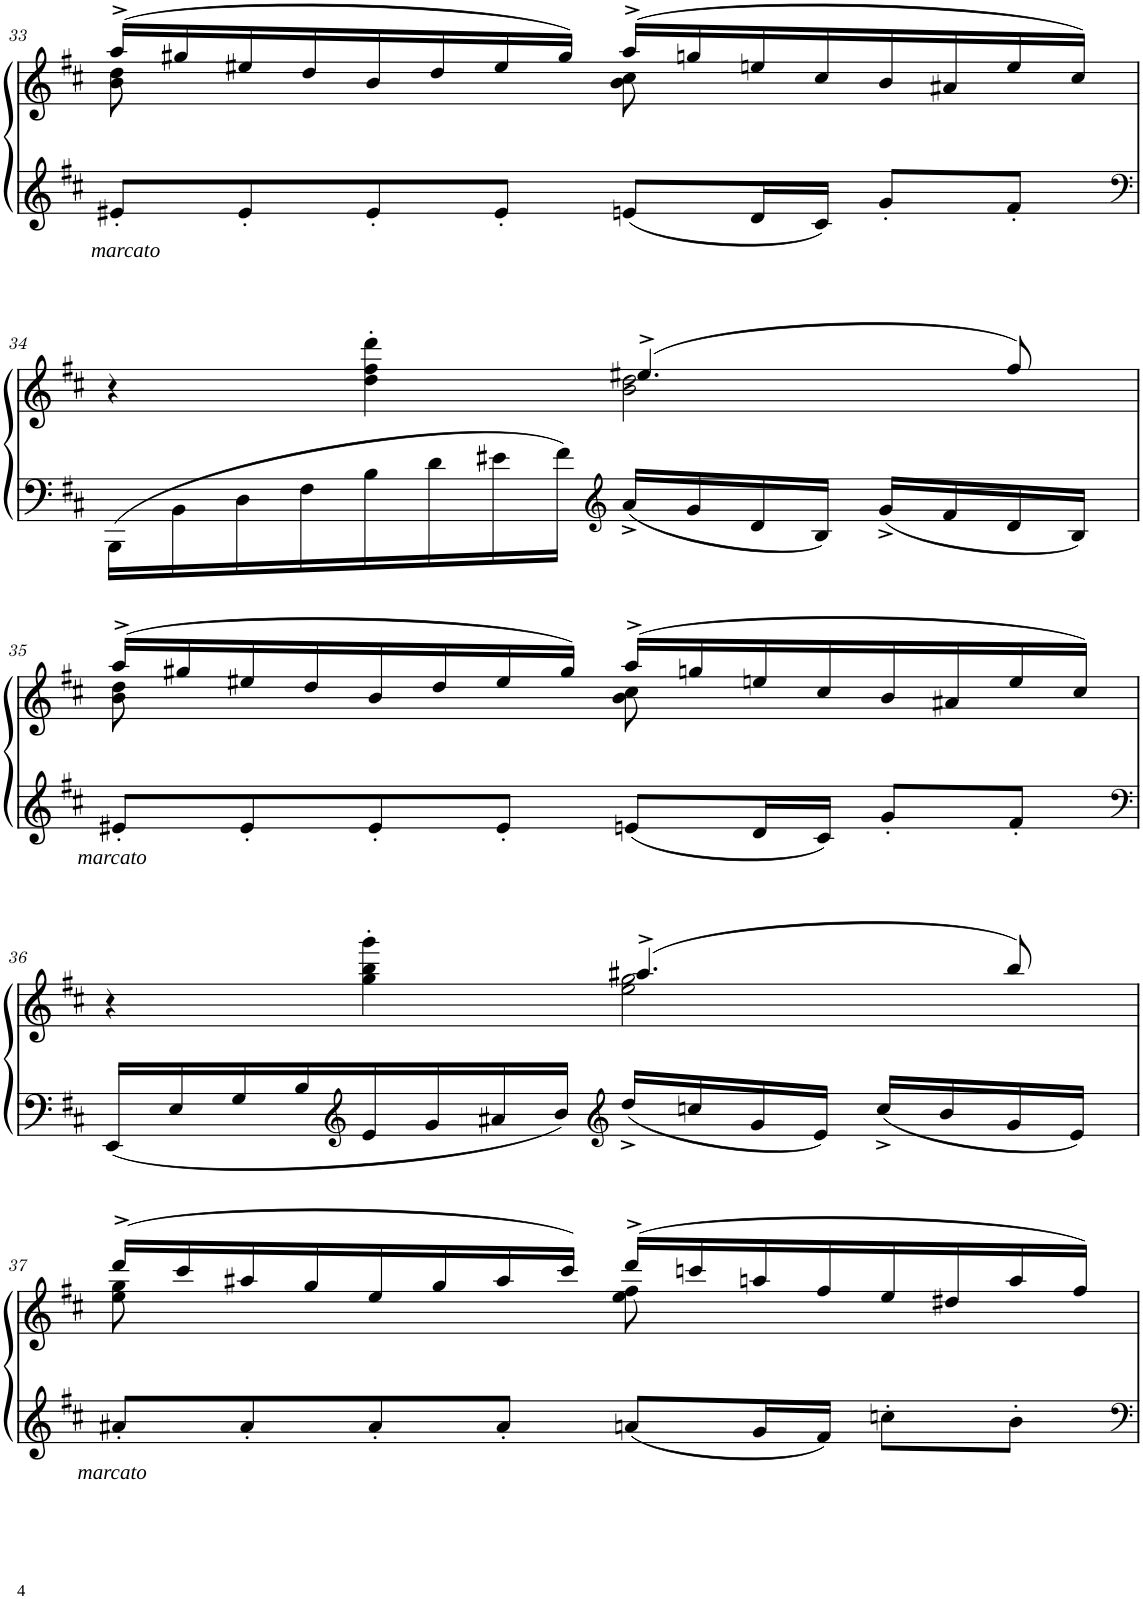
**kern	**kern	**dynam
*part1	*part1	*part1
*staff2	*staff1	*staff1/2
*I"Piano	*	*
*I'Pno	*	*
!!LO:PB:g=z
*clefG2	*clefG2	*
*k[f#c#]	*k[f#c#]	*
*M4/4	*M4/4	*
*met(c|)	*met(c|)	*
=33	=33	=33
*	*^	*
!	!	!	!LO:DY:b=2
8e#X'/L	(16aa^/LL	8b\ 8dd\	other-dynamics
.	16gg#X/	.	.
8e#'/	16ee#X/	4.ryy	.
.	16dd/	.	.
8e#'/	16b/	.	.
.	16dd/	.	.
8e#'/J	16ee#/	.	.
.	16gg#/JJ)	.	.
8en/L	(16aa^/LL	8b\ 8cc#\	.
.	16ggn/	.	.
16d/L	16een/	4.ryy	.
16c#/JJ	16cc#/	.	.
8g'/L	16b/	.	.
.	16a#X/	.	.
8f#'/J	16ee/	.	.
.	16cc#/JJ)	.	.
!!LO:LB:g=z	!!
=34	=34	=34	=34
*clefF4	*	*	*
16BBB\LL	4r	2ryy	.
16BB\	.	.	.
16D\	.	.	.
16F#\	.	.	.
16B\	4dd\' 4ff#\' 4ddd\'	.	.
16d\	.	.	.
16e#X\	.	.	.
16f#\JJ	.	.	.
*clefG2	*	*	*
16a^/LL	(4.ee#X^/	2b\ 2dd\	.
16g/	.	.	.
16d/	.	.	.
16B/JJ	.	.	.
16g^/LL	.	.	.
16f#/	.	.	.
16d/	8ff#/)	.	.
16B/JJ	.	.	.
!!LO:LB:g=z	!!
=35	=35	=35	=35
!	!	!	!LO:DY:b=2
8e#X'/L	(16aa^/LL	8b\ 8dd\	other-dynamics
.	16gg#X/	.	.
8e#'/	16ee#X/	4.ryy	.
.	16dd/	.	.
8e#'/	16b/	.	.
.	16dd/	.	.
8e#'/J	16ee#/	.	.
.	16gg#/JJ)	.	.
8en/L	(16aa^/LL	8b\ 8cc#\	.
.	16ggn/	.	.
16d/L	16een/	4.ryy	.
16c#/JJ	16cc#/	.	.
8g'/L	16b/	.	.
.	16a#X/	.	.
8f#'/J	16ee/	.	.
.	16cc#/JJ)	.	.
!!LO:LB:g=z	!!
=36	=36	=36	=36
*clefF4	*	*	*
16EE/LL	4r	2ryy	.
16E/	.	.	.
16G/	.	.	.
16B/	.	.	.
*clefG2	*	*	*
16e/	4gg\'> 4bb\'> 4ggg\'>	.	.
16g/	.	.	.
16a#X/	.	.	.
16b/JJ	.	.	.
*clefG2	*	*	*
16dd^/LL	(4.aa#X^/	2ee\ 2gg\	.
16ccn/	.	.	.
16g/	.	.	.
16e/JJ	.	.	.
16cc^/LL	.	.	.
16b/	.	.	.
16g/	8bb/)	.	.
16e/JJ	.	.	.
!!LO:LB:g=z	!!
=37	=37	=37	=37
!	!	!	!LO:DY:b=2
8a#X'/L	(16ddd^/LL	8ee\ 8gg\	other-dynamics
.	16ccc#/	.	.
8a#'/	16aa#X/	4.ryy	.
.	16gg/	.	.
8a#'/	16ee/	.	.
.	16gg/	.	.
8a#'/J	16aa#/	.	.
.	16ccc#/JJ)	.	.
8an/L	(16ddd^/LL	8ee\ 8ff#\	.
.	16cccn/	.	.
16g/L	16aan/	4.ryy	.
16f#/JJ	16ff#/	.	.
8ccn'\L	16ee/	.	.
.	16dd#X/	.	.
8b'\J	16aa/	.	.
.	16ff#/JJ)	.	.
*	*v	*v	*
=	=	=
*-	*-	*-
